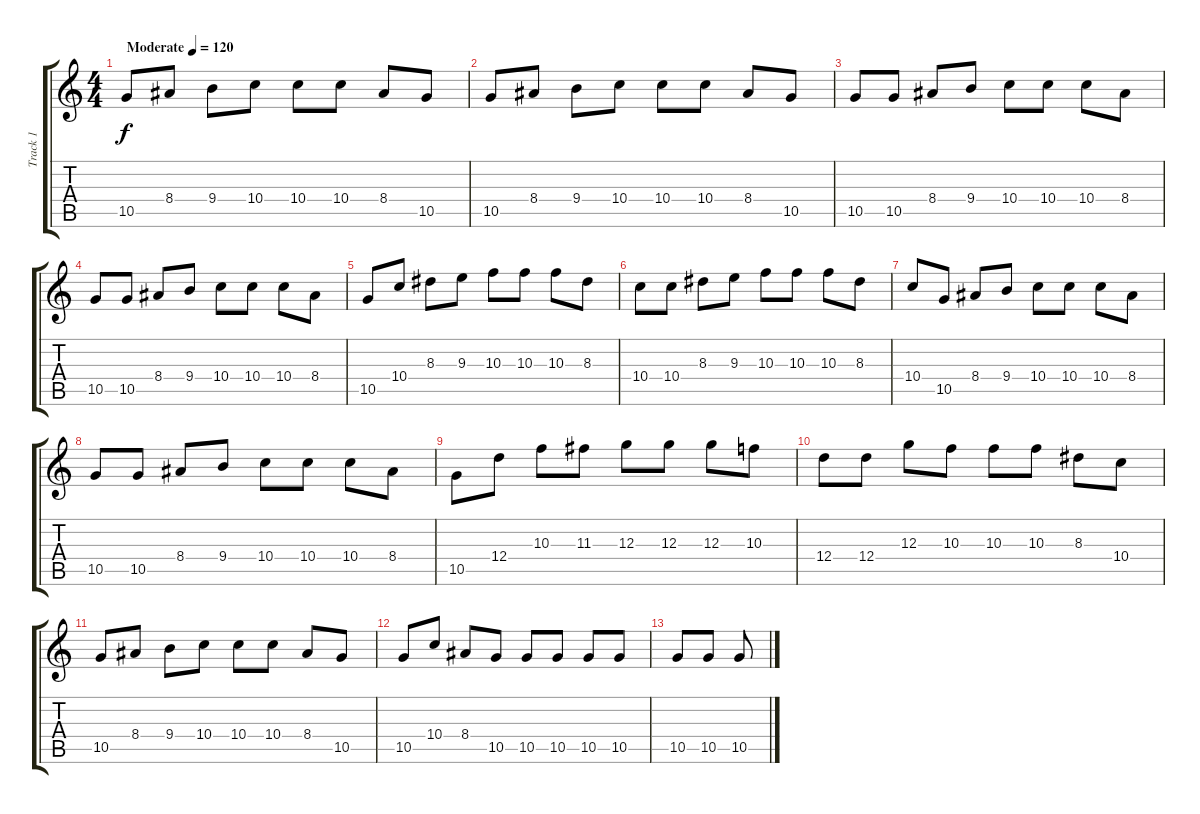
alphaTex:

\track ("Track 1" "Track 1") {instrument electricguitarclean}
\staff {score tabs}
\tuning (E4 B3 G3 D3 A2 E2) {hide}
\ts (4 4)
\tempo (120 "Moderate")
\clef g2
\ks c
10.5.8{dy f instrument electricguitarclean} 8.4.8 9.4.8 10.4.8 10.4.8 10.4.8 8.4.8 10.5.8 |
10.5.8 8.4.8 9.4.8 10.4.8 10.4.8 10.4.8 8.4.8 10.5.8 |
10.5.8 10.5.8 8.4.8 9.4.8 10.4.8 10.4.8 10.4.8 8.4.8 |
10.5.8 10.5.8 8.4.8 9.4.8 10.4.8 10.4.8 10.4.8 8.4.8 |
10.5.8 10.4.8 8.3.8 9.3.8 10.3.8 10.3.8 10.3.8 8.3.8 |
10.4.8 10.4.8 8.3.8 9.3.8 10.3.8 10.3.8 10.3.8 8.3.8 |
10.4.8 10.5.8 8.4.8 9.4.8 10.4.8 10.4.8 10.4.8 8.4.8 |
10.5.8 10.5.8 8.4.8 9.4.8 10.4.8 10.4.8 10.4.8 8.4.8 |
10.5.8 12.4.8 10.3.8 11.3.8 12.3.8 12.3.8 12.3.8 10.3.8 |
12.4.8 12.4.8 12.3.8 10.3.8 10.3.8 10.3.8 8.3.8 10.4.8 |
10.5.8 8.4.8 9.4.8 10.4.8 10.4.8 10.4.8 8.4.8 10.5.8 |
10.5.8 10.4.8 8.4.8 10.5.8 10.5.8 10.5.8 10.5.8 10.5.8 |
10.5.8 10.5.8 10.5.8
